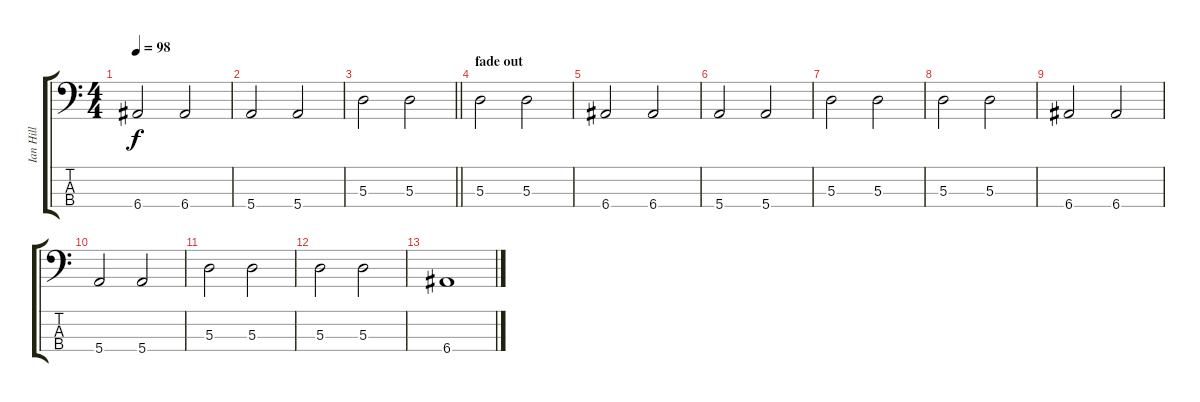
\track ("Ian Hill" "Ian Hill") {instrument electricbasspick}
\staff {score tabs}
\tuning (G2 D2 A1 E1) {hide}
\ts (4 4)
\tempo 98
\clef f4
\ks c
6.4.2{dy f} 6.4.2 |
5.4.2 5.4.2 |
\barLineRight lightlight
5.3.2 5.3.2 |
\section ("" "fade out")
5.3.2 5.3.2 |
6.4.2 6.4.2 |
5.4.2 5.4.2 |
5.3.2 5.3.2 |
5.3.2 5.3.2 |
6.4.2 6.4.2 |
5.4.2 5.4.2 |
5.3.2 5.3.2 |
5.3.2 5.3.2 |
6.4.1
